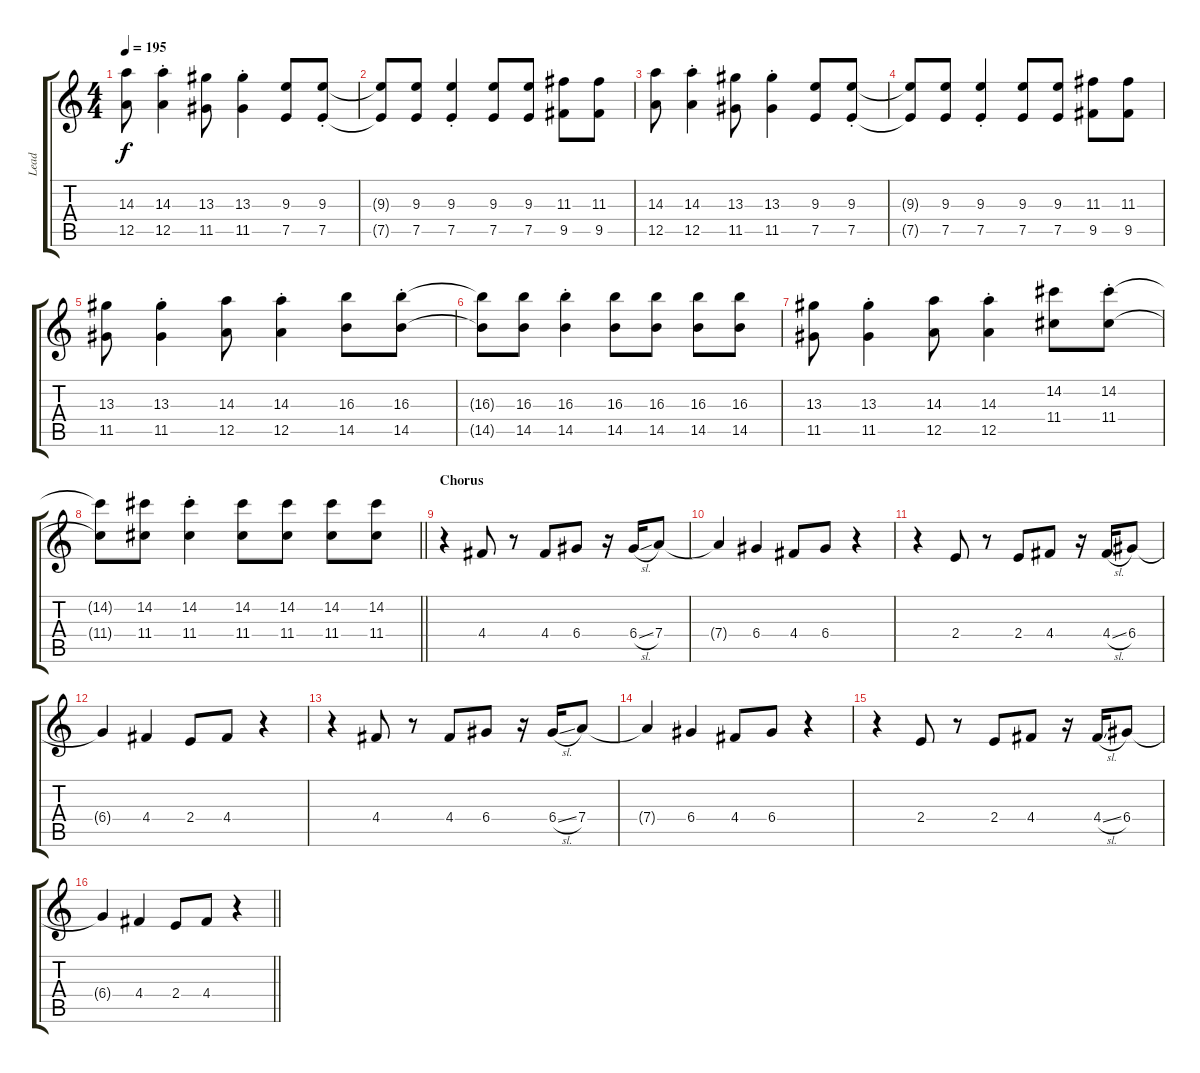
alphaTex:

\track ("Lead" "Lead") {instrument overdrivenguitar}
\staff {score tabs}
\tuning (E4 B3 G3 D3 A2 D2) {hide}
\ts (4 4)
\tempo 195
\clef g2
\ks c
(14.3 12.5).8{dy f} (14.3{st} 12.5{st}).4 (13.3 11.5).8 (13.3{st} 11.5{st}).4 (9.3 7.5).8 (9.3{st} 7.5{st}).8 |
(9.3{t} 7.5{t}).8 (9.3 7.5).8 (9.3{st} 7.5{st}).4 (9.3 7.5).8 (9.3 7.5).8 (11.3 9.5).8 (11.3 9.5).8 |
(14.3 12.5).8 (14.3{st} 12.5{st}).4 (13.3 11.5).8 (13.3{st} 11.5{st}).4 (9.3 7.5).8 (9.3{st} 7.5{st}).8 |
(9.3{t} 7.5{t}).8 (9.3 7.5).8 (9.3{st} 7.5{st}).4 (9.3 7.5).8 (9.3 7.5).8 (11.3 9.5).8 (11.3 9.5).8 |
(13.3 11.5).8 (13.3{st} 11.5{st}).4 (14.3 12.5).8 (14.3{st} 12.5{st}).4 (16.3 14.5).8 (16.3{st} 14.5{st}).8 |
(16.3{t} 14.5{t}).8 (16.3 14.5).8 (16.3{st} 14.5{st}).4 (16.3 14.5).8 (16.3 14.5).8 (16.3 14.5).8 (16.3 14.5).8 |
(13.3 11.5).8 (13.3{st} 11.5{st}).4 (14.3 12.5).8 (14.3{st} 12.5{st}).4 (14.2 11.4).8 (14.2{st} 11.4{st}).8 |
\barLineRight lightlight
(14.2{t} 11.4{t}).8 (14.2 11.4).8 (14.2{st} 11.4{st}).4 (14.2 11.4).8 (14.2 11.4).8 (14.2 11.4).8 (14.2 11.4).8 |
\section ("" "Chorus")
r.4 4.4.8 r.8 4.4.8 6.4.8 r.16 6.4{sl}.16 7.4.8 |
7.4{t}.4 6.4.4 4.4.8 6.4.8 r.4 |
r.4 2.4.8 r.8 2.4.8 4.4.8 r.16 4.4{sl}.16 6.4.8 |
6.4{t}.4 4.4.4 2.4.8 4.4.8 r.4 |
r.4 4.4.8 r.8 4.4.8 6.4.8 r.16 6.4{sl}.16 7.4.8 |
7.4{t}.4 6.4.4 4.4.8 6.4.8 r.4 |
r.4 2.4.8 r.8 2.4.8 4.4.8 r.16 4.4{sl}.16 6.4.8 |
\barLineRight lightlight
6.4{t}.4 4.4.4 2.4.8 4.4.8 r.4
